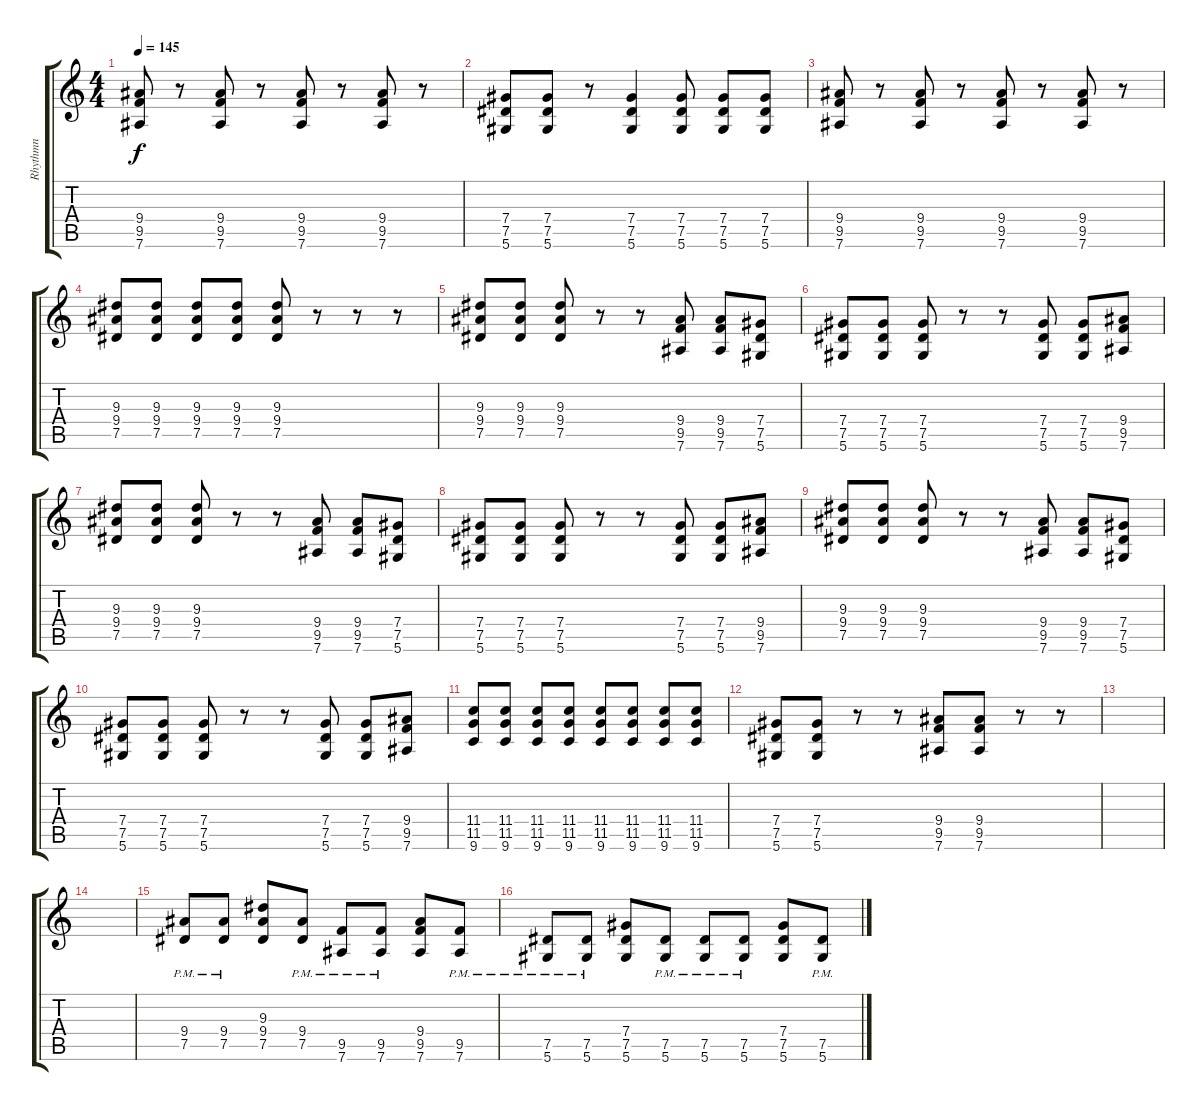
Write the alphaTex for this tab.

\track ("Rhythmn" "Rhythmn") {instrument distortionguitar}
\staff {score tabs}
\tuning (Eb4 Bb3 Gb3 Db3 Ab2 Eb2) {hide}
\ts (4 4)
\tempo 145
\clef g2
\ks c
(9.4 9.5 7.6).8{dy f} r.8 (9.4 9.5 7.6).8 r.8 (9.4 9.5 7.6).8 r.8 (9.4 9.5 7.6).8 r.8 |
(7.4 7.5 5.6).8 (7.4 7.5 5.6).8 r.8 (7.4 7.5 5.6).4 (7.4 7.5 5.6).8 (7.4 7.5 5.6).8 (7.4 7.5 5.6).8 |
(9.4 9.5 7.6).8 r.8 (9.4 9.5 7.6).8 r.8 (9.4 9.5 7.6).8 r.8 (9.4 9.5 7.6).8 r.8 |
(9.3 9.4 7.5).8 (9.3 9.4 7.5).8 (9.3 9.4 7.5).8 (9.3 9.4 7.5).8 (9.3 9.4 7.5).8 r.8 r.8 r.8 |
(9.3 9.4 7.5).8 (9.3 9.4 7.5).8 (9.3 9.4 7.5).8 r.8 r.8 (9.4 9.5 7.6).8 (9.4 9.5 7.6).8 (7.4 7.5 5.6).8 |
(7.4 7.5 5.6).8 (7.4 7.5 5.6).8 (7.4 7.5 5.6).8 r.8 r.8 (7.4 7.5 5.6).8 (7.4 7.5 5.6).8 (9.4 9.5 7.6).8 |
(9.3 9.4 7.5).8 (9.3 9.4 7.5).8 (9.3 9.4 7.5).8 r.8 r.8 (9.4 9.5 7.6).8 (9.4 9.5 7.6).8 (7.4 7.5 5.6).8 |
(7.4 7.5 5.6).8 (7.4 7.5 5.6).8 (7.4 7.5 5.6).8 r.8 r.8 (7.4 7.5 5.6).8 (7.4 7.5 5.6).8 (9.4 9.5 7.6).8 |
(9.3 9.4 7.5).8 (9.3 9.4 7.5).8 (9.3 9.4 7.5).8 r.8 r.8 (9.4 9.5 7.6).8 (9.4 9.5 7.6).8 (7.4 7.5 5.6).8 |
(7.4 7.5 5.6).8 (7.4 7.5 5.6).8 (7.4 7.5 5.6).8 r.8 r.8 (7.4 7.5 5.6).8 (7.4 7.5 5.6).8 (9.4 9.5 7.6).8 |
(11.4 11.5 9.6).8 (11.4 11.5 9.6).8 (11.4 11.5 9.6).8 (11.4 11.5 9.6).8 (11.4 11.5 9.6).8 (11.4 11.5 9.6).8 (11.4 11.5 9.6).8 (11.4 11.5 9.6).8 |
(7.4 7.5 5.6).8 (7.4 7.5 5.6).8 r.8 r.8 (9.4 9.5 7.6).8 (9.4 9.5 7.6).8 r.8 r.8 |
|
|
(9.4{pm} 7.5{pm}).8 (9.4{pm} 7.5{pm}).8 (9.3 9.4 7.5).8 (9.4{pm} 7.5{pm}).8 (9.5{pm} 7.6{pm}).8 (9.5{pm} 7.6{pm}).8 (9.4 9.5 7.6).8 (9.5{pm} 7.6{pm}).8 |
(7.5{pm} 5.6{pm}).8 (7.5{pm} 5.6{pm}).8 (7.4 7.5 5.6).8 (7.5{pm} 5.6{pm}).8 (7.5{pm} 5.6{pm}).8 (7.5{pm} 5.6{pm}).8 (7.4 7.5 5.6).8 (7.5{pm} 5.6{pm}).8
